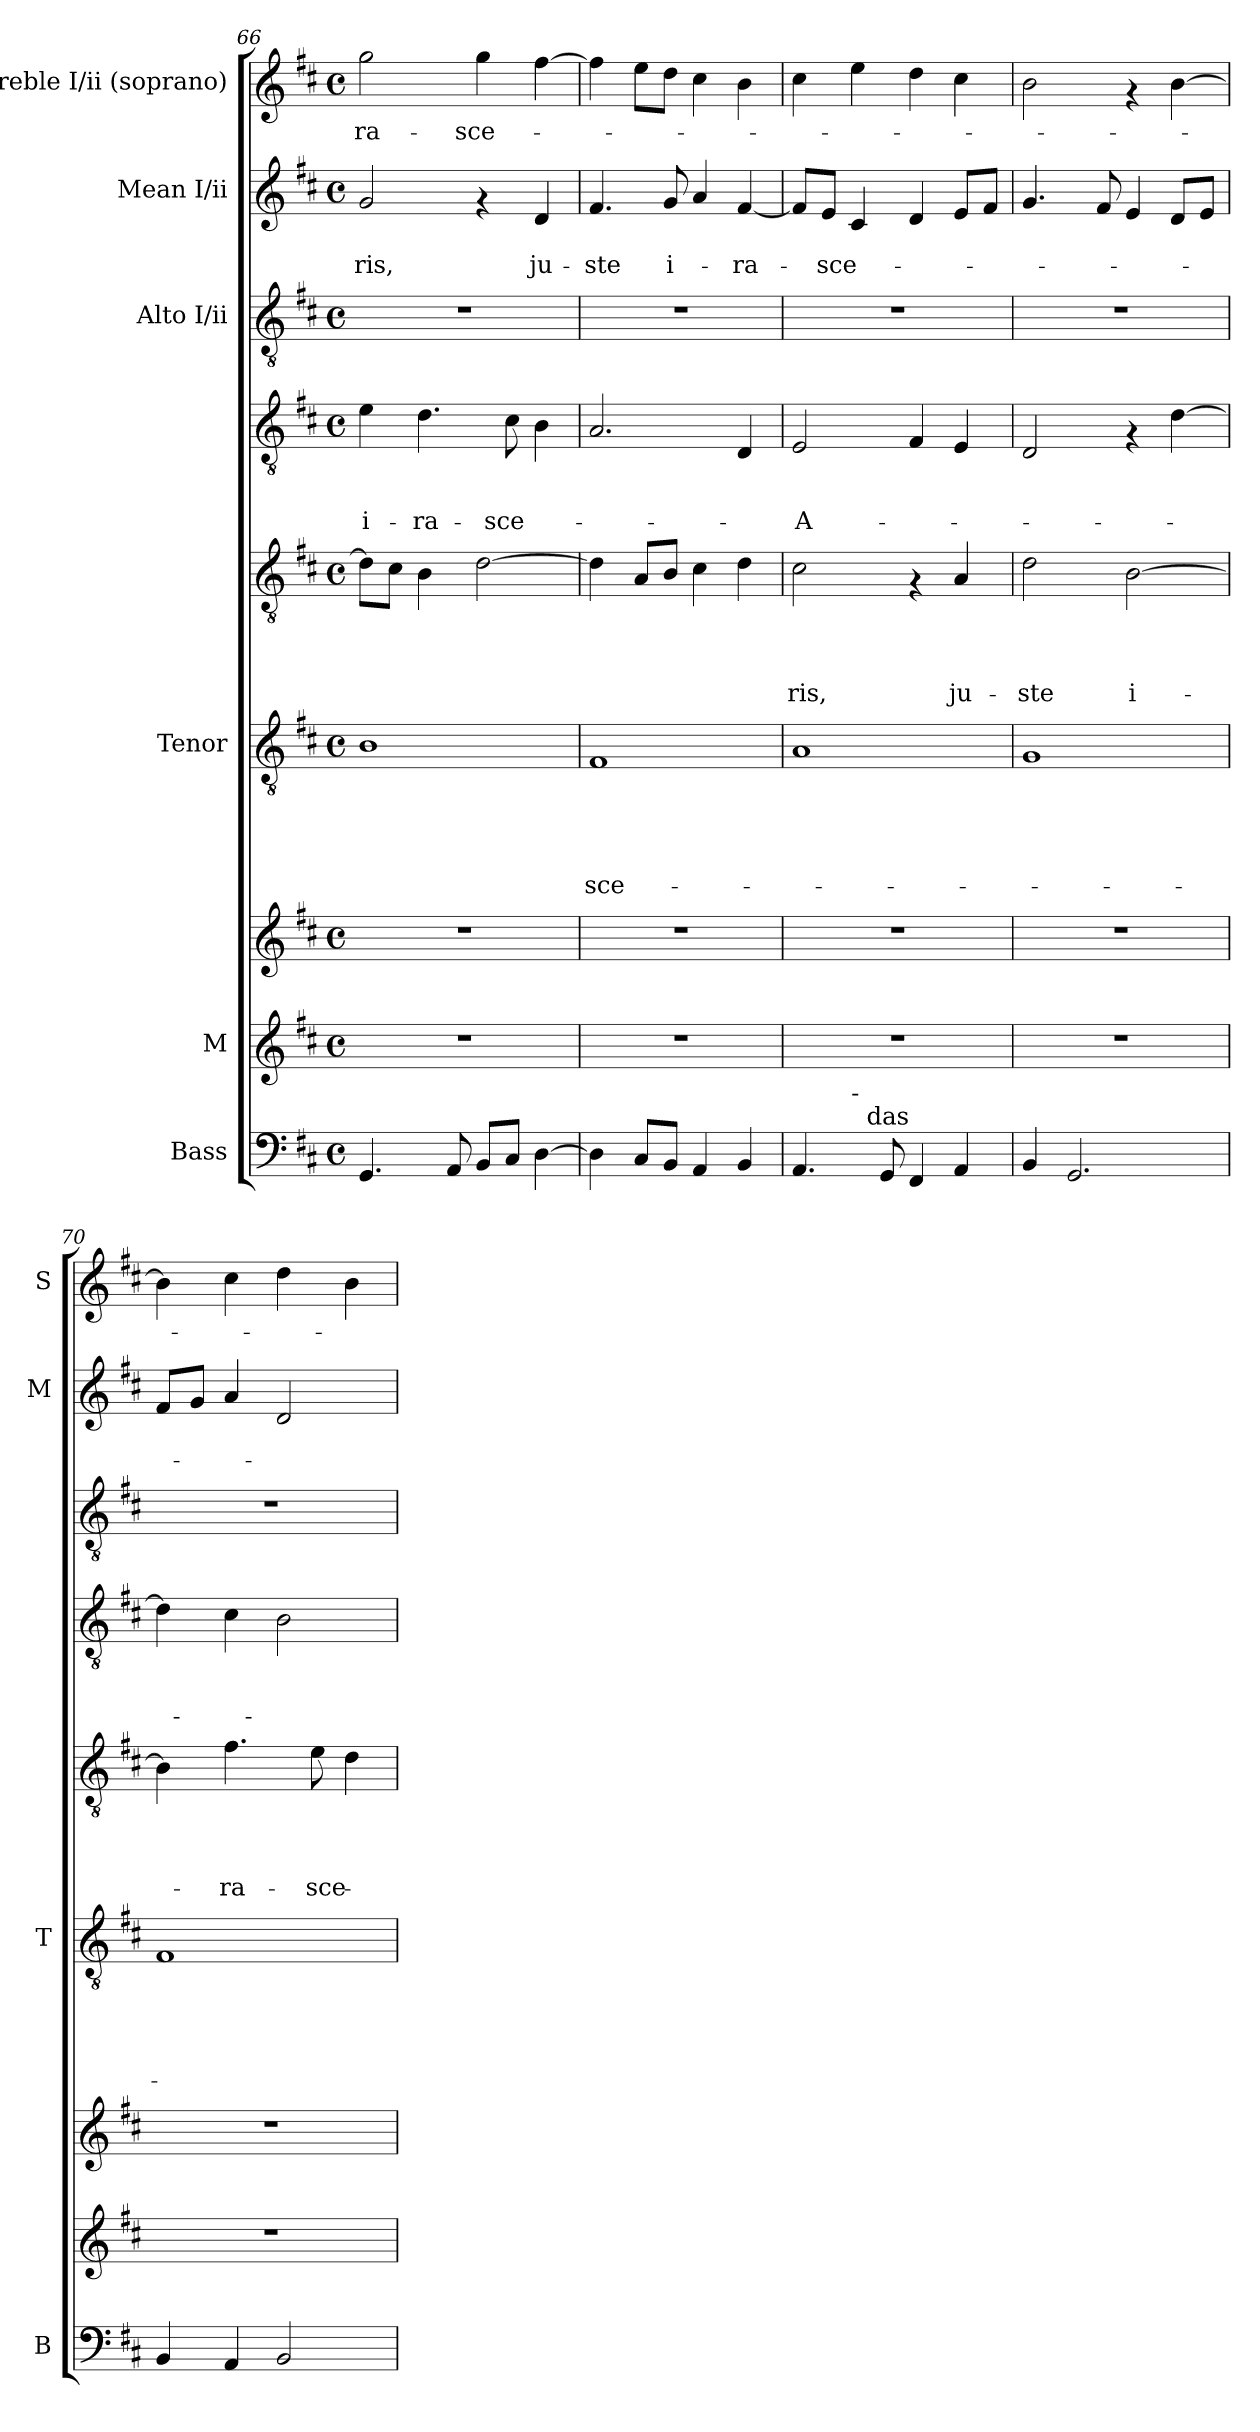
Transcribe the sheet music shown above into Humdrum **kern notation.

**kern	**kern	**kern	**kern	**text	**text	**text	**text	**text	**kern	**text	**text	**text	**text	**kern	**text	**text	**text	**kern	**kern	**text	**text	**kern	**text
*part8	*part7	*part7	*part6	*part6	*part6	*part6	*part6	*part6	*part5	*part5	*part5	*part5	*part5	*part4	*part4	*part4	*part4	*part3	*part2	*part2	*part2	*part1	*part1
*staff9	*staff8	*staff7	*staff6	*staff6	*staff6	*staff6	*staff6	*staff6	*staff5	*staff5	*staff5	*staff5	*staff5	*staff4	*staff4	*staff4	*staff4	*staff3	*staff2	*staff2	*staff2	*staff1	*staff1
*I"Bass	*I"M	*	*I"Tenor	*	*	*	*	*	*	*	*	*	*	*	*	*	*	*I"Alto I/ii	*I"Mean I/ii	*	*	*I"Treble I/ii (soprano)	*
*I'B	*	*	*I'T	*	*	*	*	*	*	*	*	*	*	*	*	*	*	*	*I'M	*	*	*I'S	*
*clefF4	*clefG2	*clefG2	*clefGv2	*	*	*	*	*	*clefGv2	*	*	*	*	*clefGv2	*	*	*	*clefGv2	*clefG2	*	*	*clefG2	*
*k[f#c#]	*k[f#c#]	*k[f#c#]	*k[f#c#]	*	*	*	*	*	*k[f#c#]	*	*	*	*	*k[f#c#]	*	*	*	*k[f#c#]	*k[f#c#]	*	*	*k[f#c#]	*
*D:	*D:	*D:	*D:	*	*	*	*	*	*D:	*	*	*	*	*D:	*	*	*	*D:	*D:	*	*	*D:	*
*M4/4	*M4/4	*M4/4	*M4/4	*	*	*	*	*	*M4/4	*	*	*	*	*M4/4	*	*	*	*M4/4	*M4/4	*	*	*M4/4	*
*met(c)	*met(c)	*met(c)	*met(c)	*	*	*	*	*	*met(c)	*	*	*	*	*met(c)	*	*	*	*met(c)	*met(c)	*	*	*met(c)	*
=66	=66	=66	=66	=66	=66	=66	=66	=66	=66	=66	=66	=66	=66	=66	=66	=66	=66	=66	=66	=66	=66	=66	=66
!	!	!	!	!	!	!	!	!	!	!	!	!	!	!	!	!	!LO:LY:b:rj	!	!	!	!LO:LY:b	!	!LO:LY:b
4.GG/	1r	1r	1B	.	.	.	.	.	8d\L]	.	.	.	.	4e\	.	.	i-	1r	2g/	.	-ris,	2gg\	-ra-
.	.	.	.	.	.	.	.	.	8c#\J	.	.	.	.	.	.	.	.	.	.	.	.	.	.
!	!	!	!	!	!	!	!	!	!	!	!	!	!	!	!	!	!LO:LY:b:rj	!	!	!	!	!	!
.	.	.	.	.	.	.	.	.	4B\	.	.	.	.	4.d\	.	.	-ra-	.	.	.	.	.	.
8AA/	.	.	.	.	.	.	.	.	.	.	.	.	.	.	.	.	.	.	.	.	.	.	.
!	!	!	!	!	!	!	!	!	!	!	!	!	!	!	!	!	!	!	!	!	!	!	!LO:LY:b
8BB/L	.	.	.	.	.	.	.	.	[>2d\	.	.	.	.	.	.	.	.	.	4rf	.	.	4gg\	-sce-
!	!	!	!	!	!	!	!	!	!	!	!	!	!	!	!	!	!LO:LY:b:rj	!	!	!	!	!	!
8C#/J	.	.	.	.	.	.	.	.	.	.	.	.	.	8c#\	.	.	-sce-	.	.	.	.	.	.
!	!	!	!	!	!	!	!	!	!	!	!	!	!	!	!	!	!	!	!	!	!LO:LY:b	!	!
[>4D\	.	.	.	.	.	.	.	.	.	.	.	.	.	4B\	.	.	.	.	4d/	.	ju-	[>4ff#\	.
=67	=67	=67	=67	=67	=67	=67	=67	=67	=67	=67	=67	=67	=67	=67	=67	=67	=67	=67	=67	=67	=67	=67	=67
!	!	!	!	!	!	!	!	!LO:LY:b	!	!	!	!	!	!	!	!	!	!	!	!	!LO:LY:b	!	!
4D\]	1r	1r	1F#	.	.	.	.	-sce-	4d\]	.	.	.	.	2.A/	.	.	.	1r	4.f#/	.	-ste	4ff#\]	.
8C#/L	.	.	.	.	.	.	.	.	8A/L	.	.	.	.	.	.	.	.	.	.	.	.	8ee\L	.
!	!	!	!	!	!	!	!	!	!	!	!	!	!	!	!	!	!	!	!	!	!LO:LY:b	!	!
8BB/J	.	.	.	.	.	.	.	.	8B/J	.	.	.	.	.	.	.	.	.	8g/	.	i-	8dd\J	.
4AA/	.	.	.	.	.	.	.	.	4c#\	.	.	.	.	.	.	.	.	.	4a/	.	.	4cc#\	.
!	!	!	!	!	!	!	!	!	!	!	!	!	!	!	!	!	!	!	!	!	!LO:LY:b	!	!
4BB/	.	.	.	.	.	.	.	.	4d\	.	.	.	.	4D/	.	.	.	.	[<4f#/	.	-ra-	4b\	.
!!LO:LB:g=z
=68	=68	=68	=68	=68	=68	=68	=68	=68	=68	=68	=68	=68	=68	=68	=68	=68	=68	=68	=68	=68	=68	=68	=68
!LO:TX:a:t=tra	!	!	!	!	!	!	!	!	!	!	!	!	!	!	!	!	!	!	!	!	!	!	!
!	!	!	!	!	!	!	!	!	!	!	!	!	!LO:LY:b	!	!	!	!LO:LY:b:rj	!	!	!	!	!	!
*^	*	*	*	*	*	*	*	*	*	*	*	*	*	*	*	*	*	*	*	*	*	*	*
4.AA/	4ryy	1r	1r	1A	.	.	.	.	.	2c#\	.	.	.	-ris,	2E/	.	.	-A-	1r	8f#/L]	.	.	4cc#\	.
!	!	!	!	!	!	!	!	!	!	!	!	!	!	!	!	!	!	!	!	!	!	!LO:LY:b	!	!
.	.	.	.	.	.	.	.	.	.	.	.	.	.	.	.	.	.	.	.	8e/J	.	-sce-	.	.
!	!LO:TX:a:t=-\n       das	!	!	!	!	!	!	!	!	!	!	!	!	!	!	!	!	!	!	!	!	!	!	!
.	2.ryy	.	.	.	.	.	.	.	.	.	.	.	.	.	.	.	.	.	.	4c#/	.	.	4ee\	.
8GG/	.	.	.	.	.	.	.	.	.	.	.	.	.	.	.	.	.	.	.	.	.	.	.	.
4FF#/	.	.	.	.	.	.	.	.	.	4rF	.	.	.	.	4F#/	.	.	.	.	4d/	.	.	4dd\	.
!	!	!	!	!	!	!	!	!	!	!	!	!	!	!LO:LY:b	!	!	!	!	!	!	!	!	!	!
4AA/	.	.	.	.	.	.	.	.	.	4A/	.	.	.	ju-	4E/	.	.	.	.	8e/L	.	.	4cc#\	.
.	.	.	.	.	.	.	.	.	.	.	.	.	.	.	.	.	.	.	.	8f#/J	.	.	.	.
=69	=69	=69	=69	=69	=69	=69	=69	=69	=69	=69	=69	=69	=69	=69	=69	=69	=69	=69	=69	=69	=69	=69	=69	=69
!	!	!	!	!	!	!	!	!	!	!	!	!	!	!LO:LY:b	!	!	!	!	!	!	!	!	!	!
*v	*v	*	*	*	*	*	*	*	*	*	*	*	*	*	*	*	*	*	*	*	*	*	*	*
4BB/	1r	1r	1G	.	.	.	.	.	2d\	.	.	.	-ste	2D/	.	.	.	1r	4.g/	.	.	2b\	.
2.GG/	.	.	.	.	.	.	.	.	.	.	.	.	.	.	.	.	.	.	.	.	.	.	.
.	.	.	.	.	.	.	.	.	.	.	.	.	.	.	.	.	.	.	8f#/	.	.	.	.
!	!	!	!	!	!	!	!	!	!	!	!	!	!LO:LY:b	!	!	!	!	!	!	!	!	!	!
.	.	.	.	.	.	.	.	.	[>2B\	.	.	.	i-	4rF	.	.	.	.	4e/	.	.	4rf	.
.	.	.	.	.	.	.	.	.	.	.	.	.	.	[>4d\	.	.	.	.	8d/L	.	.	[>4b\	.
.	.	.	.	.	.	.	.	.	.	.	.	.	.	.	.	.	.	.	8e/J	.	.	.	.
=70	=70	=70	=70	=70	=70	=70	=70	=70	=70	=70	=70	=70	=70	=70	=70	=70	=70	=70	=70	=70	=70	=70	=70
4BB/	1r	1r	1F#	.	.	.	.	.	4B\]	.	.	.	.	4d\]	.	.	.	1r	8f#/L	.	.	4b\]	.
.	.	.	.	.	.	.	.	.	.	.	.	.	.	.	.	.	.	.	8g/J	.	.	.	.
!	!	!	!	!	!	!	!	!	!	!	!	!	!LO:LY:b	!	!	!	!	!	!	!	!	!	!
4AA/	.	.	.	.	.	.	.	.	4.f#\	.	.	.	-ra-	4c#\	.	.	.	.	4a/	.	.	4cc#\	.
2BB/	.	.	.	.	.	.	.	.	.	.	.	.	.	2B\	.	.	.	.	2d/	.	.	4dd\	.
!	!	!	!	!	!	!	!	!	!	!	!	!	!LO:LY:b	!	!	!	!	!	!	!	!	!	!
.	.	.	.	.	.	.	.	.	8e\	.	.	.	-sce-	.	.	.	.	.	.	.	.	.	.
.	.	.	.	.	.	.	.	.	4d\	.	.	.	.	.	.	.	.	.	.	.	.	4b\	.
=	=	=	=	=	=	=	=	=	=	=	=	=	=	=	=	=	=	=	=	=	=	=	=
*-	*-	*-	*-	*-	*-	*-	*-	*-	*-	*-	*-	*-	*-	*-	*-	*-	*-	*-	*-	*-	*-	*-	*-
